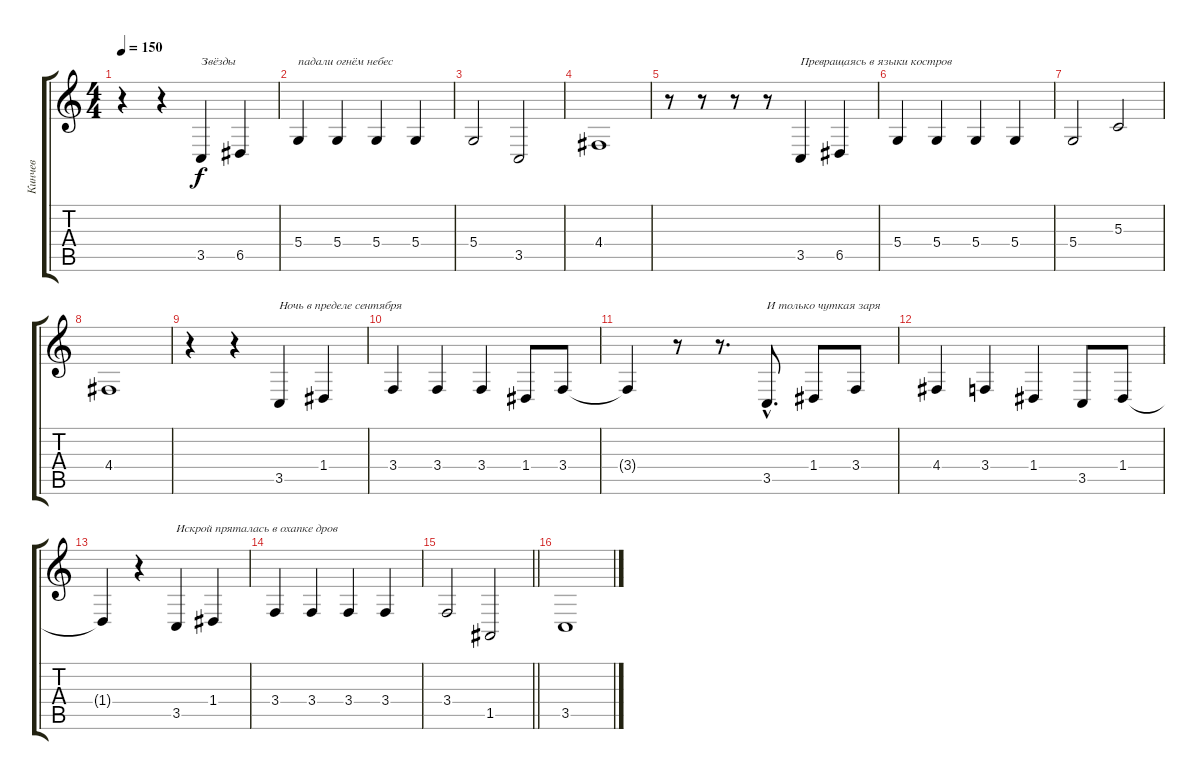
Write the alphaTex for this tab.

\track ("Кинчев" "Кинчев") {instrument lead2sawtooth}
\staff {score tabs}
\tuning (E4 B3 G3 D3 A2 E2) {hide}
\ts (4 4)
\tempo 150
\clef g2
\ks c
r.4{dy f} r.4 3.5.4{txt "Звёзды "} 6.5.4 |
5.4.4{txt "падали огнём небес"} 5.4.4 5.4.4 5.4.4 |
5.4.2 3.5.2 |
4.4.1 |
r.8 r.8 r.8 r.8 3.5.4{txt "Превращаясь в языки костров"} 6.5.4 |
5.4.4 5.4.4 5.4.4 5.4.4 |
5.4.2 5.3.2 |
4.4.1 |
r.4 r.4 3.5.4{txt "Ночь в пределе сентября"} 1.4.4 |
3.4.4 3.4.4 3.4.4 1.4.8 3.4.8 |
3.4{t}.4 r.8 r.8{d} 3.5{hac}.8{d txt "И только чуткая заря"} 1.4.8 3.4.8 |
4.4.4 3.4.4 1.4.4 3.5.8 1.4.8 |
1.4{t}.4 r.4 3.5.4{txt "Искрой пряталась в охапке дров"} 1.4.4 |
3.4.4 3.4.4 3.4.4 3.4.4 |
\barLineRight lightlight
3.4.2 1.5.2 |
3.5.1
